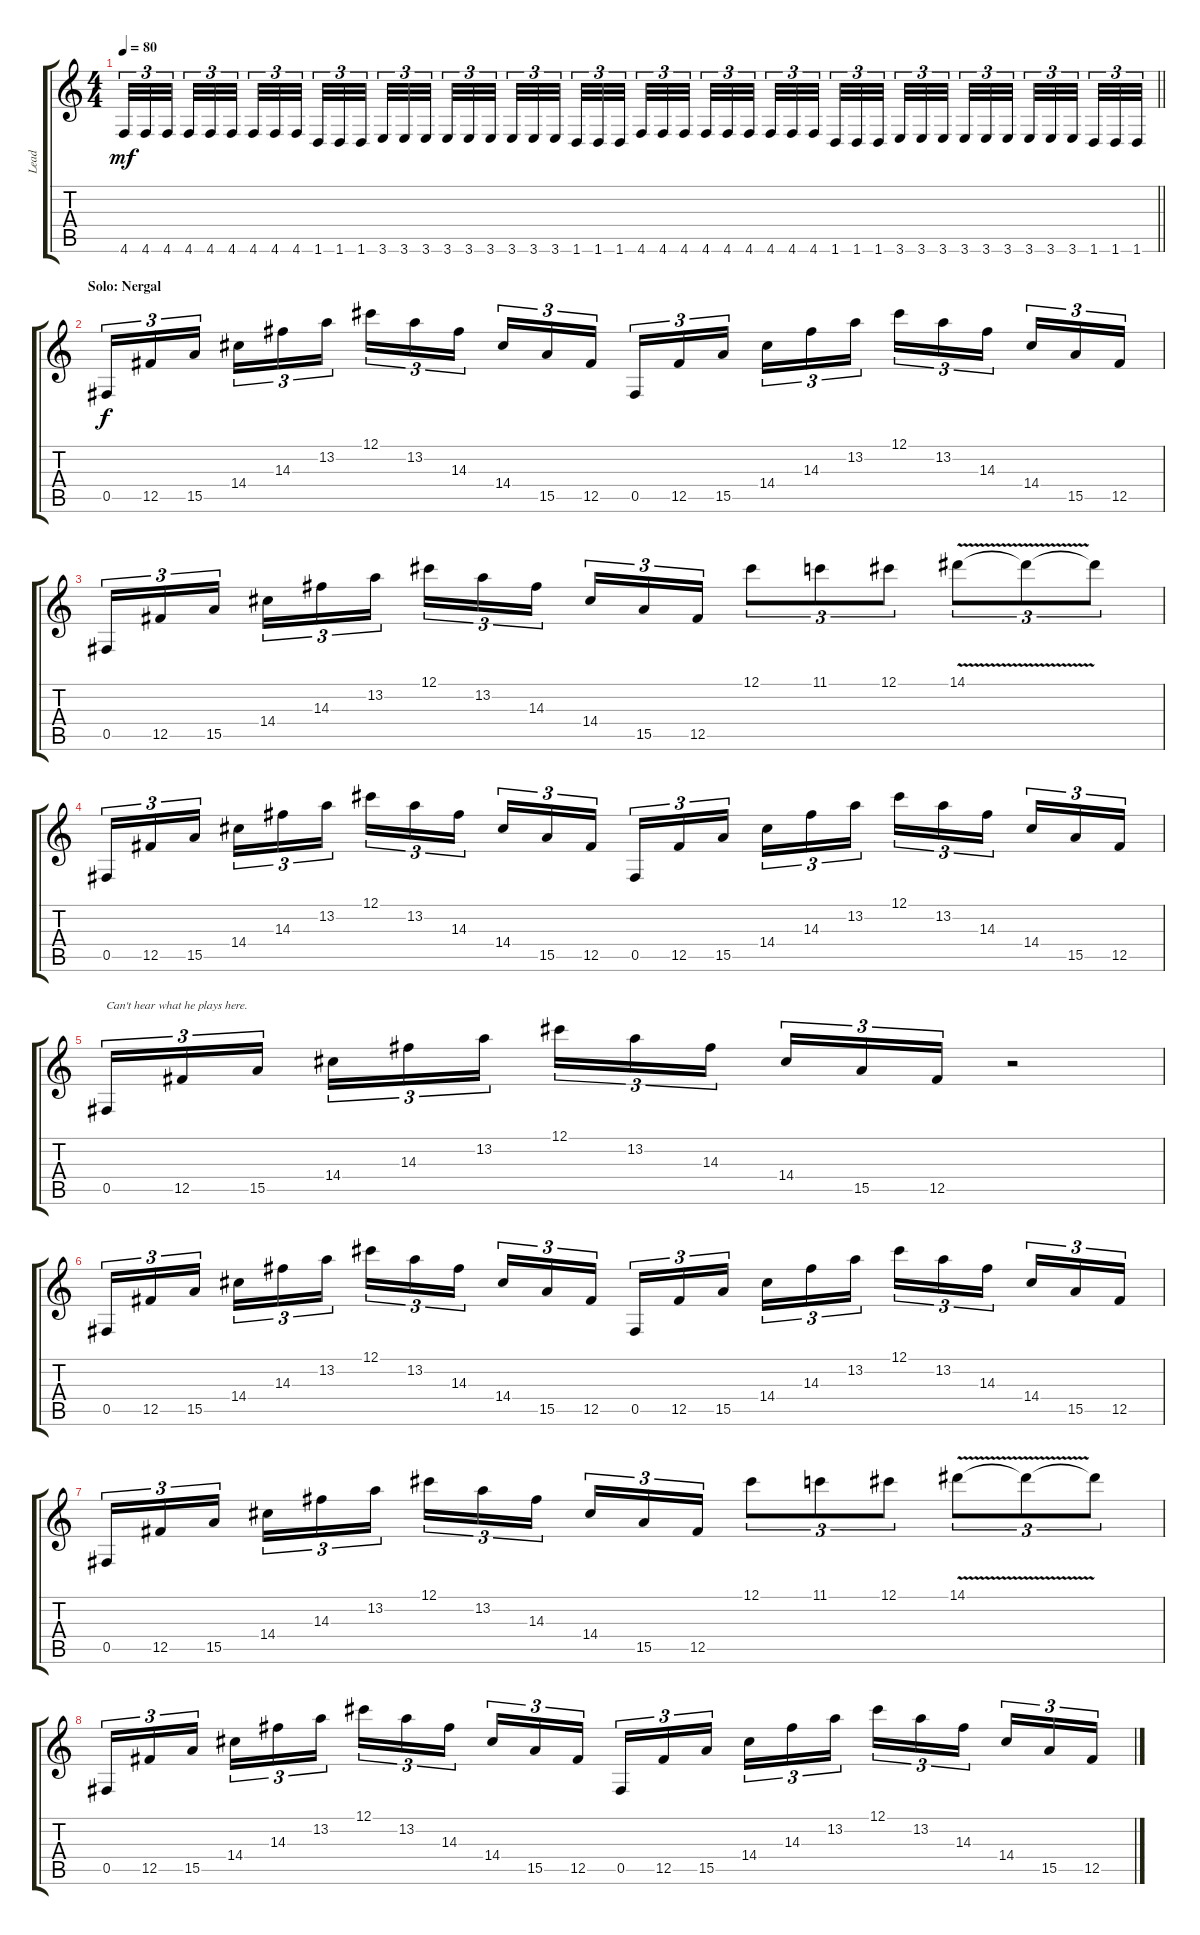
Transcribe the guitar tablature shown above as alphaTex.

\track ("Lead" "Lead") {instrument overdrivenguitar}
\staff {score tabs}
\tuning (Db4 Ab3 E3 B2 Gb2 Db2) {hide}
\ts (4 4)
\tempo 80
\clef g2
\barLineRight lightlight
\ks c
4.6.32{tu (3 2) dy mf} 4.6.32{tu (3 2)} 4.6.32{tu (3 2) beam splitsecondary} 4.6.32{tu (3 2)} 4.6.32{tu (3 2)} 4.6.32{tu (3 2) beam splitsecondary} 4.6.32{tu (3 2)} 4.6.32{tu (3 2)} 4.6.32{tu (3 2) beam splitsecondary} 1.6.32{tu (3 2)} 1.6.32{tu (3 2)} 1.6.32{tu (3 2)} 3.6.32{tu (3 2)} 3.6.32{tu (3 2)} 3.6.32{tu (3 2) beam splitsecondary} 3.6.32{tu (3 2)} 3.6.32{tu (3 2)} 3.6.32{tu (3 2) beam splitsecondary} 3.6.32{tu (3 2)} 3.6.32{tu (3 2)} 3.6.32{tu (3 2) beam splitsecondary} 1.6.32{tu (3 2)} 1.6.32{tu (3 2)} 1.6.32{tu (3 2)} 4.6.32{tu (3 2)} 4.6.32{tu (3 2)} 4.6.32{tu (3 2) beam splitsecondary} 4.6.32{tu (3 2)} 4.6.32{tu (3 2)} 4.6.32{tu (3 2) beam splitsecondary} 4.6.32{tu (3 2)} 4.6.32{tu (3 2)} 4.6.32{tu (3 2) beam splitsecondary} 1.6.32{tu (3 2)} 1.6.32{tu (3 2)} 1.6.32{tu (3 2)} 3.6.32{tu (3 2)} 3.6.32{tu (3 2)} 3.6.32{tu (3 2) beam splitsecondary} 3.6.32{tu (3 2)} 3.6.32{tu (3 2)} 3.6.32{tu (3 2) beam splitsecondary} 3.6.32{tu (3 2)} 3.6.32{tu (3 2)} 3.6.32{tu (3 2) beam splitsecondary} 1.6.32{tu (3 2)} 1.6.32{tu (3 2)} 1.6.32{tu (3 2)} |
\section ("" "Solo: Nergal")
0.5.16{tu (3 2) dy f} 12.5.16{tu (3 2)} 15.5.16{tu (3 2) beam splitsecondary} 14.4.16{tu (3 2)} 14.3.16{tu (3 2)} 13.2.16{tu (3 2)} 12.1.16{tu (3 2)} 13.2.16{tu (3 2)} 14.3.16{tu (3 2) beam splitsecondary} 14.4.16{tu (3 2)} 15.5.16{tu (3 2)} 12.5.16{tu (3 2)} 0.5.16{tu (3 2)} 12.5.16{tu (3 2)} 15.5.16{tu (3 2) beam splitsecondary} 14.4.16{tu (3 2)} 14.3.16{tu (3 2)} 13.2.16{tu (3 2)} 12.1.16{tu (3 2)} 13.2.16{tu (3 2)} 14.3.16{tu (3 2) beam splitsecondary} 14.4.16{tu (3 2)} 15.5.16{tu (3 2)} 12.5.16{tu (3 2)} |
0.5.16{tu (3 2)} 12.5.16{tu (3 2)} 15.5.16{tu (3 2) beam splitsecondary} 14.4.16{tu (3 2)} 14.3.16{tu (3 2)} 13.2.16{tu (3 2)} 12.1.16{tu (3 2)} 13.2.16{tu (3 2)} 14.3.16{tu (3 2) beam splitsecondary} 14.4.16{tu (3 2)} 15.5.16{tu (3 2)} 12.5.16{tu (3 2)} 12.1.8{tu (3 2)} 11.1.8{tu (3 2)} 12.1.8{tu (3 2)} 14.1{v}.8{tu (3 2)} 14.1{t}.8{tu (3 2)} 14.1{t}.8{tu (3 2)} |
0.5.16{tu (3 2)} 12.5.16{tu (3 2)} 15.5.16{tu (3 2) beam splitsecondary} 14.4.16{tu (3 2)} 14.3.16{tu (3 2)} 13.2.16{tu (3 2)} 12.1.16{tu (3 2)} 13.2.16{tu (3 2)} 14.3.16{tu (3 2) beam splitsecondary} 14.4.16{tu (3 2)} 15.5.16{tu (3 2)} 12.5.16{tu (3 2)} 0.5.16{tu (3 2)} 12.5.16{tu (3 2)} 15.5.16{tu (3 2) beam splitsecondary} 14.4.16{tu (3 2)} 14.3.16{tu (3 2)} 13.2.16{tu (3 2)} 12.1.16{tu (3 2)} 13.2.16{tu (3 2)} 14.3.16{tu (3 2) beam splitsecondary} 14.4.16{tu (3 2)} 15.5.16{tu (3 2)} 12.5.16{tu (3 2)} |
0.5.16{tu (3 2) txt "Can't hear what he plays here."} 12.5.16{tu (3 2)} 15.5.16{tu (3 2) beam splitsecondary} 14.4.16{tu (3 2)} 14.3.16{tu (3 2)} 13.2.16{tu (3 2)} 12.1.16{tu (3 2)} 13.2.16{tu (3 2)} 14.3.16{tu (3 2) beam splitsecondary} 14.4.16{tu (3 2)} 15.5.16{tu (3 2)} 12.5.16{tu (3 2)} r.2 |
0.5.16{tu (3 2)} 12.5.16{tu (3 2)} 15.5.16{tu (3 2) beam splitsecondary} 14.4.16{tu (3 2)} 14.3.16{tu (3 2)} 13.2.16{tu (3 2)} 12.1.16{tu (3 2)} 13.2.16{tu (3 2)} 14.3.16{tu (3 2) beam splitsecondary} 14.4.16{tu (3 2)} 15.5.16{tu (3 2)} 12.5.16{tu (3 2)} 0.5.16{tu (3 2)} 12.5.16{tu (3 2)} 15.5.16{tu (3 2) beam splitsecondary} 14.4.16{tu (3 2)} 14.3.16{tu (3 2)} 13.2.16{tu (3 2)} 12.1.16{tu (3 2)} 13.2.16{tu (3 2)} 14.3.16{tu (3 2) beam splitsecondary} 14.4.16{tu (3 2)} 15.5.16{tu (3 2)} 12.5.16{tu (3 2)} |
0.5.16{tu (3 2)} 12.5.16{tu (3 2)} 15.5.16{tu (3 2) beam splitsecondary} 14.4.16{tu (3 2)} 14.3.16{tu (3 2)} 13.2.16{tu (3 2)} 12.1.16{tu (3 2)} 13.2.16{tu (3 2)} 14.3.16{tu (3 2) beam splitsecondary} 14.4.16{tu (3 2)} 15.5.16{tu (3 2)} 12.5.16{tu (3 2)} 12.1.8{tu (3 2)} 11.1.8{tu (3 2)} 12.1.8{tu (3 2)} 14.1{v}.8{tu (3 2)} 14.1{t}.8{tu (3 2)} 14.1{t}.8{tu (3 2)} |
0.5.16{tu (3 2)} 12.5.16{tu (3 2)} 15.5.16{tu (3 2) beam splitsecondary} 14.4.16{tu (3 2)} 14.3.16{tu (3 2)} 13.2.16{tu (3 2)} 12.1.16{tu (3 2)} 13.2.16{tu (3 2)} 14.3.16{tu (3 2) beam splitsecondary} 14.4.16{tu (3 2)} 15.5.16{tu (3 2)} 12.5.16{tu (3 2)} 0.5.16{tu (3 2)} 12.5.16{tu (3 2)} 15.5.16{tu (3 2) beam splitsecondary} 14.4.16{tu (3 2)} 14.3.16{tu (3 2)} 13.2.16{tu (3 2)} 12.1.16{tu (3 2)} 13.2.16{tu (3 2)} 14.3.16{tu (3 2) beam splitsecondary} 14.4.16{tu (3 2)} 15.5.16{tu (3 2)} 12.5.16{tu (3 2)}
